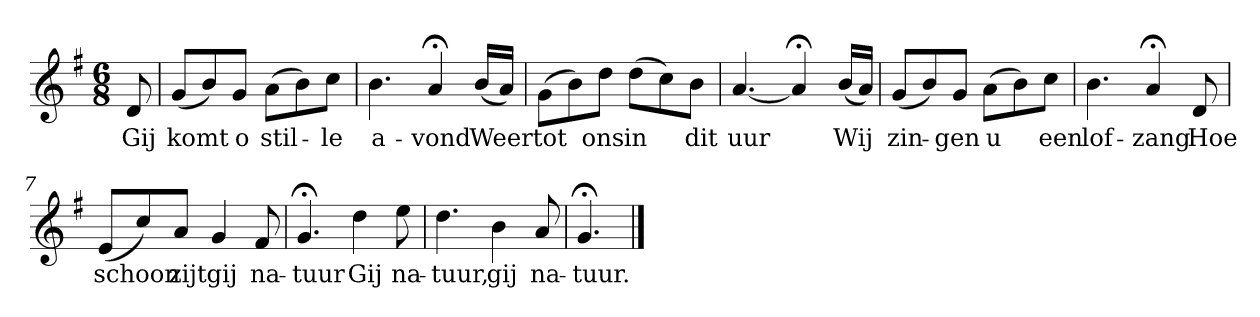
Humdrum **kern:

**kern	**text
*part1	*part1
*staff1	*staff1
*k[f#]	*
*G:	*
*M6/8	*
*MM120	*
=	=
8d	Gij
=1	=1
(8gL	komt
8b)	.
8gJ	o
(8aL	stil-
8b)	.
8ccJ	-le
=2	=2
4.b	a-
4a;<	-vond
(16bLL	Weer
16aJJ)	.
=3	=3
(8gL	tot
8b)	.
8ddJ	ons
(8ddL	in
8cc)	.
8bJ	dit
=4	=4
[4.a	uur
4a;<]	.
(16bLL	Wij
16aJJ)	.
=5	=5
(8gL	zin-
8b)	.
8gJ	-gen
(8aL	u
8b)	.
8ccJ	een
=6	=6
4.b	lof-
4a;<	-zang
8d	Hoe
=7	=7
(8eL	schoon
8cc)	.
8aJ	zijt
4g	gij
8f#	na-
=8	=8
4.g;<	-tuur
4dd	Gij
8ee	na-
=9	=9
4.dd	-tuur,
4b	gij
8a	na-
=10	=10
4.g;<	-tuur.
==	==
*-	*-
